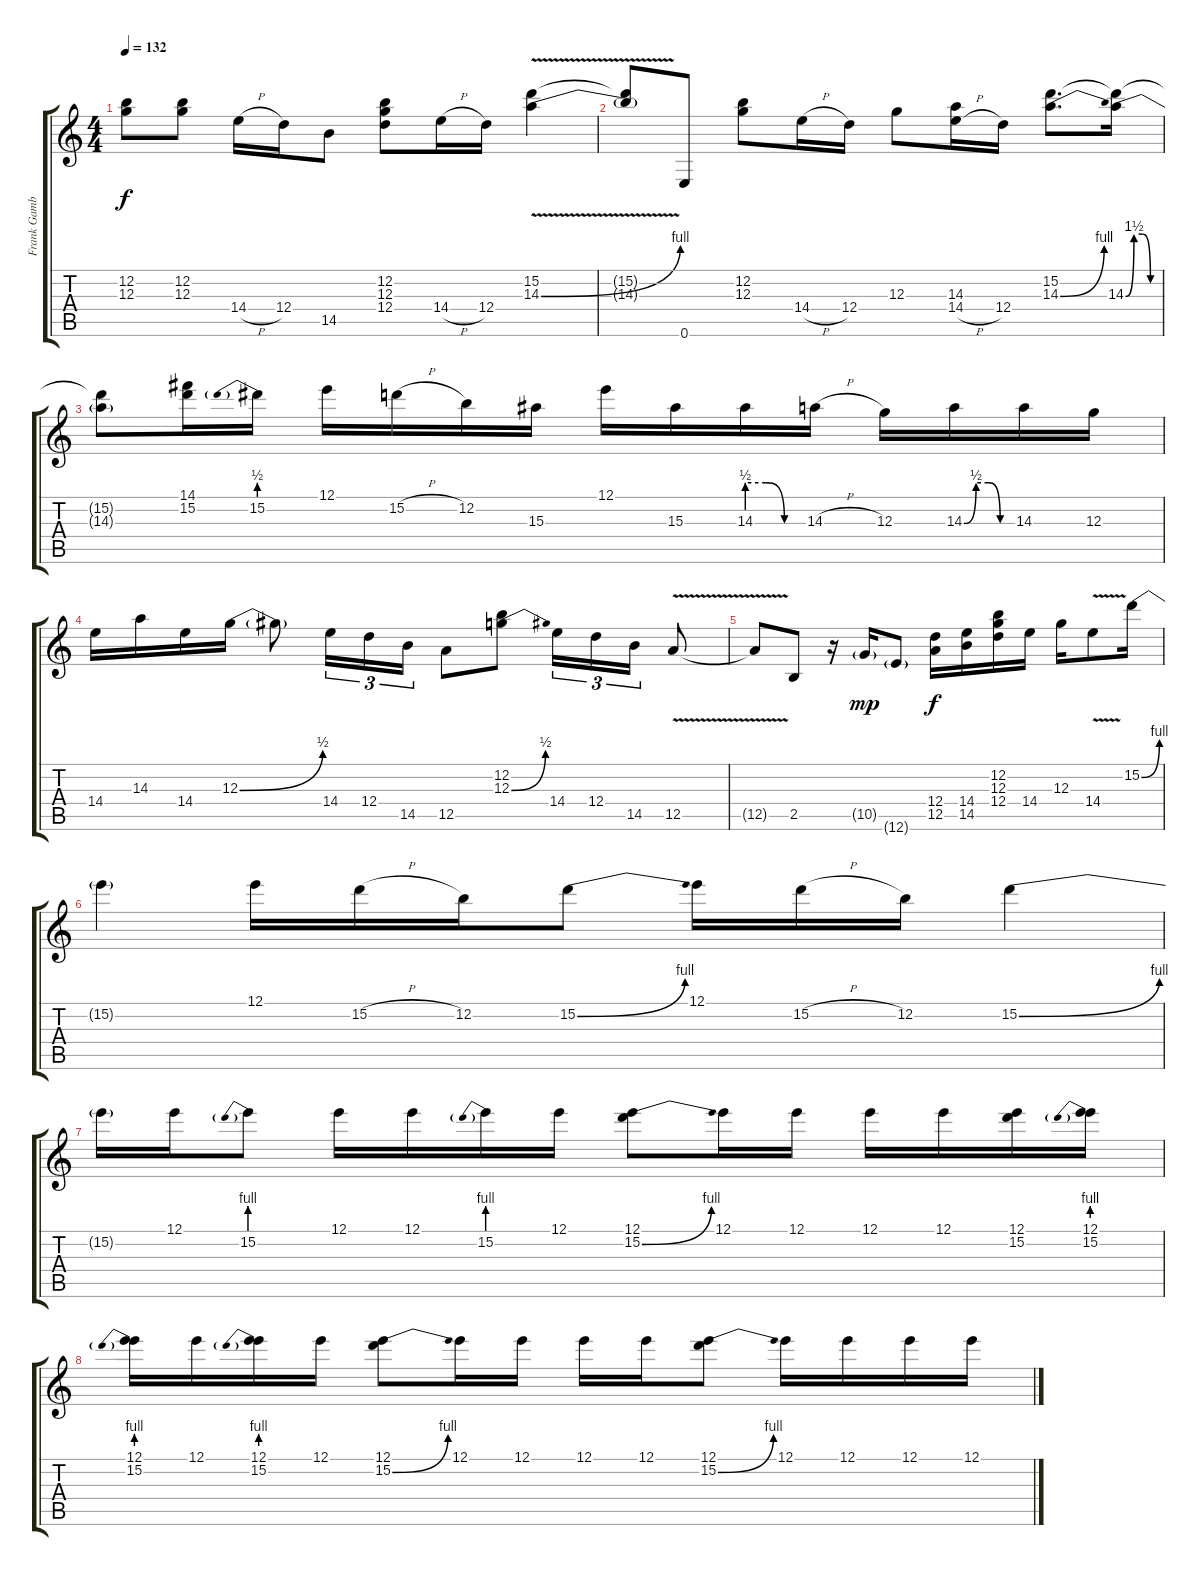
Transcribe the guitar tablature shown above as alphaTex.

\track ("Frank Gambale" "Frank Gamb") {instrument distortionguitar}
\staff {score tabs}
\tuning (E4 B3 G3 D3 A2 E2) {hide}
\ts (4 4)
\tempo 132
\clef g2
\ks c
(12.2 12.3).8{dy f} (12.2 12.3).8 14.4{h}.16 12.4.16 14.5.8 (12.2 12.3 12.4).8 14.4{h}.16 12.4.16 (15.2{v} 14.3{be (bend 0 0 60 4) v}).4 |
(15.2{t} 14.3{t}).8 0.6.8 (12.2 12.3).8 14.4{h}.16 12.4.16 12.3.8 (14.3 14.4{h}).16 12.4.16 (15.2 14.3{be (bend 0 0 60 4)}).8{d} (15.2{t} 14.3{be (custom 0 0 15 6 30 6 45 0 60 0)}).16 |
(15.2{t} 14.3{t}).8 (14.1 15.2).16 15.2{be (prebend 0 2 60 2)}.16 12.1.16 15.2{h}.16 12.2.16 15.3.16 12.1.16 15.3.16 14.3{be (custom 0 2 20 2 40 0 60 0)}.16 14.3{h}.16 12.3.16 14.3{be (custom 0 0 15 2 30 2 45 0 60 0)}.16 14.3.16 12.3.16 |
14.4.16 14.3.16 14.4.16 12.3{be (bend 0 0 60 2)}.16 12.3{t}.8 14.4.16{tu (3 2)} 12.4.16{tu (3 2)} 14.5.16{tu (3 2)} 12.5.8 (12.2 12.3{be (bend 0 0 60 2)}).8 14.4.16{tu (3 2)} 12.4.16{tu (3 2)} 14.5.16{tu (3 2)} 12.5{v}.8 |
12.5{t}.8 2.5.8 r.16 10.5{g}.16{dy mp} 12.6{g}.8 (12.4 12.5).16{dy f} (14.4 14.5).16 (12.2 12.3 12.4).16 14.4.16 12.3.16 14.4{v}.8 15.2{be (bend 0 0 60 4)}.16 |
15.2{t}.4 12.1.16 15.2{h}.16 12.2.16 15.2{be (bend 0 0 60 4)}.8 12.1.16 15.2{h}.16 12.2.16 15.2{be (bend 0 0 60 4)}.4 |
15.2{t}.16 12.1.16 15.2{be (prebend 0 4 60 4)}.8 12.1.16 12.1.16 15.2{be (prebend 0 4 60 4)}.16 12.1.16 (12.1 15.2{be (bend 0 0 60 4)}).8 12.1.16 12.1.16 12.1.16 12.1.16 (12.1 15.2).16 (12.1 15.2{be (prebend 0 4 60 4)}).16 |
(12.1 15.2{be (prebend 0 4 60 4)}).16 12.1.16 (12.1 15.2{be (prebend 0 4 60 4)}).16 12.1.16 (12.1 15.2{be (bend 0 0 60 4)}).8 12.1.16 12.1.16 12.1.16 12.1.16 (12.1 15.2{be (bend 0 0 60 4)}).8 12.1.16 12.1.16 12.1.16 12.1.16
